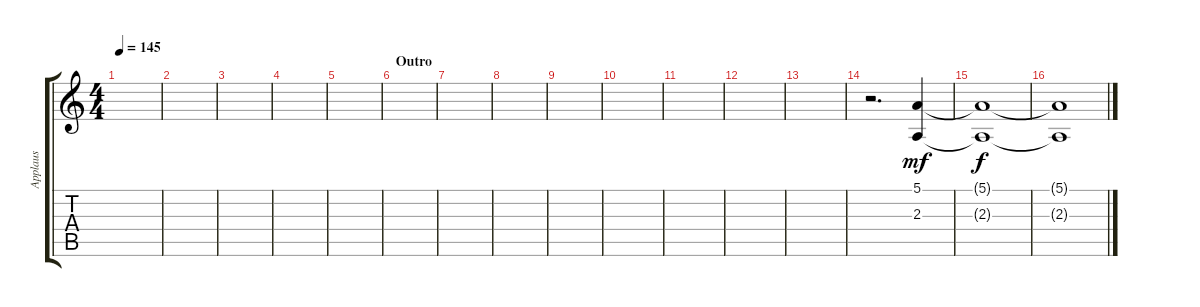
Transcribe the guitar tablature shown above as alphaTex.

\track ("Applaus" "Applaus") {instrument applause}
\staff {score tabs}
\tuning (E4 B3 G3 D3 A2 E2) {hide}
\ts (4 4)
\tempo 145
\clef g2
\ks c
|
|
|
|
|
\section ("" "Outro")
|
|
|
|
|
|
|
|
r.2{d} (5.1 2.3).4{dy mf} |
(5.1{t} 2.3{t}).1{dy f} |
(5.1{t} 2.3{t}).1
